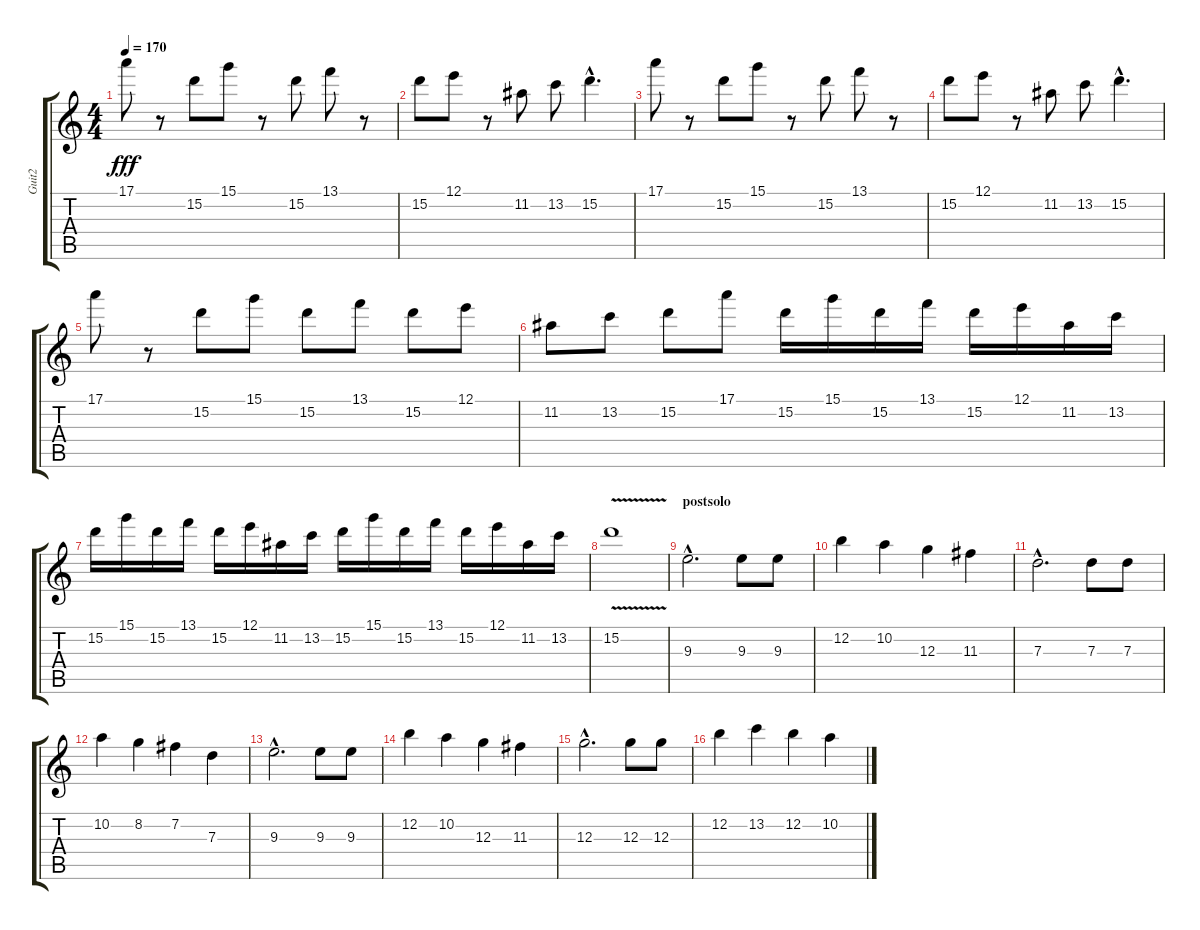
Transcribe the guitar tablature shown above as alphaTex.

\track ("Guit2" "Guit2") {instrument overdrivenguitar}
\staff {score tabs}
\tuning (E4 B3 G3 D3 A2 E2) {hide}
\ts (4 4)
\tempo 170
\clef g2
\ks c
17.1.8{dy fff} r.8 15.2.8 15.1.8 r.8 15.2.8 13.1.8 r.8 |
15.2.8 12.1.8 r.8 11.2.8 13.2.8 15.2{hac}.4{d} |
17.1.8 r.8 15.2.8 15.1.8 r.8 15.2.8 13.1.8 r.8 |
15.2.8 12.1.8 r.8 11.2.8 13.2.8 15.2{hac}.4{d} |
17.1.8 r.8 15.2.8 15.1.8 15.2.8 13.1.8 15.2.8 12.1.8 |
11.2.8 13.2.8 15.2.8 17.1.8 15.2.16 15.1.16 15.2.16 13.1.16 15.2.16 12.1.16 11.2.16 13.2.16 |
15.2.16 15.1.16 15.2.16 13.1.16 15.2.16 12.1.16 11.2.16 13.2.16 15.2.16 15.1.16 15.2.16 13.1.16 15.2.16 12.1.16 11.2.16 13.2.16 |
15.2{v}.1 |
\section ("" "postsolo")
9.3{hac}.2{d volume 11 instrument overdrivenguitar} 9.3.8 9.3.8 |
12.2.4 10.2.4 12.3.4 11.3.4 |
7.3{hac}.2{d} 7.3.8 7.3.8 |
10.2.4 8.2.4 7.2.4 7.3.4 |
9.3{hac}.2{d} 9.3.8 9.3.8 |
12.2.4 10.2.4 12.3.4 11.3.4 |
12.3{hac}.2{d} 12.3.8 12.3.8 |
12.2.4 13.2.4 12.2.4 10.2.4
